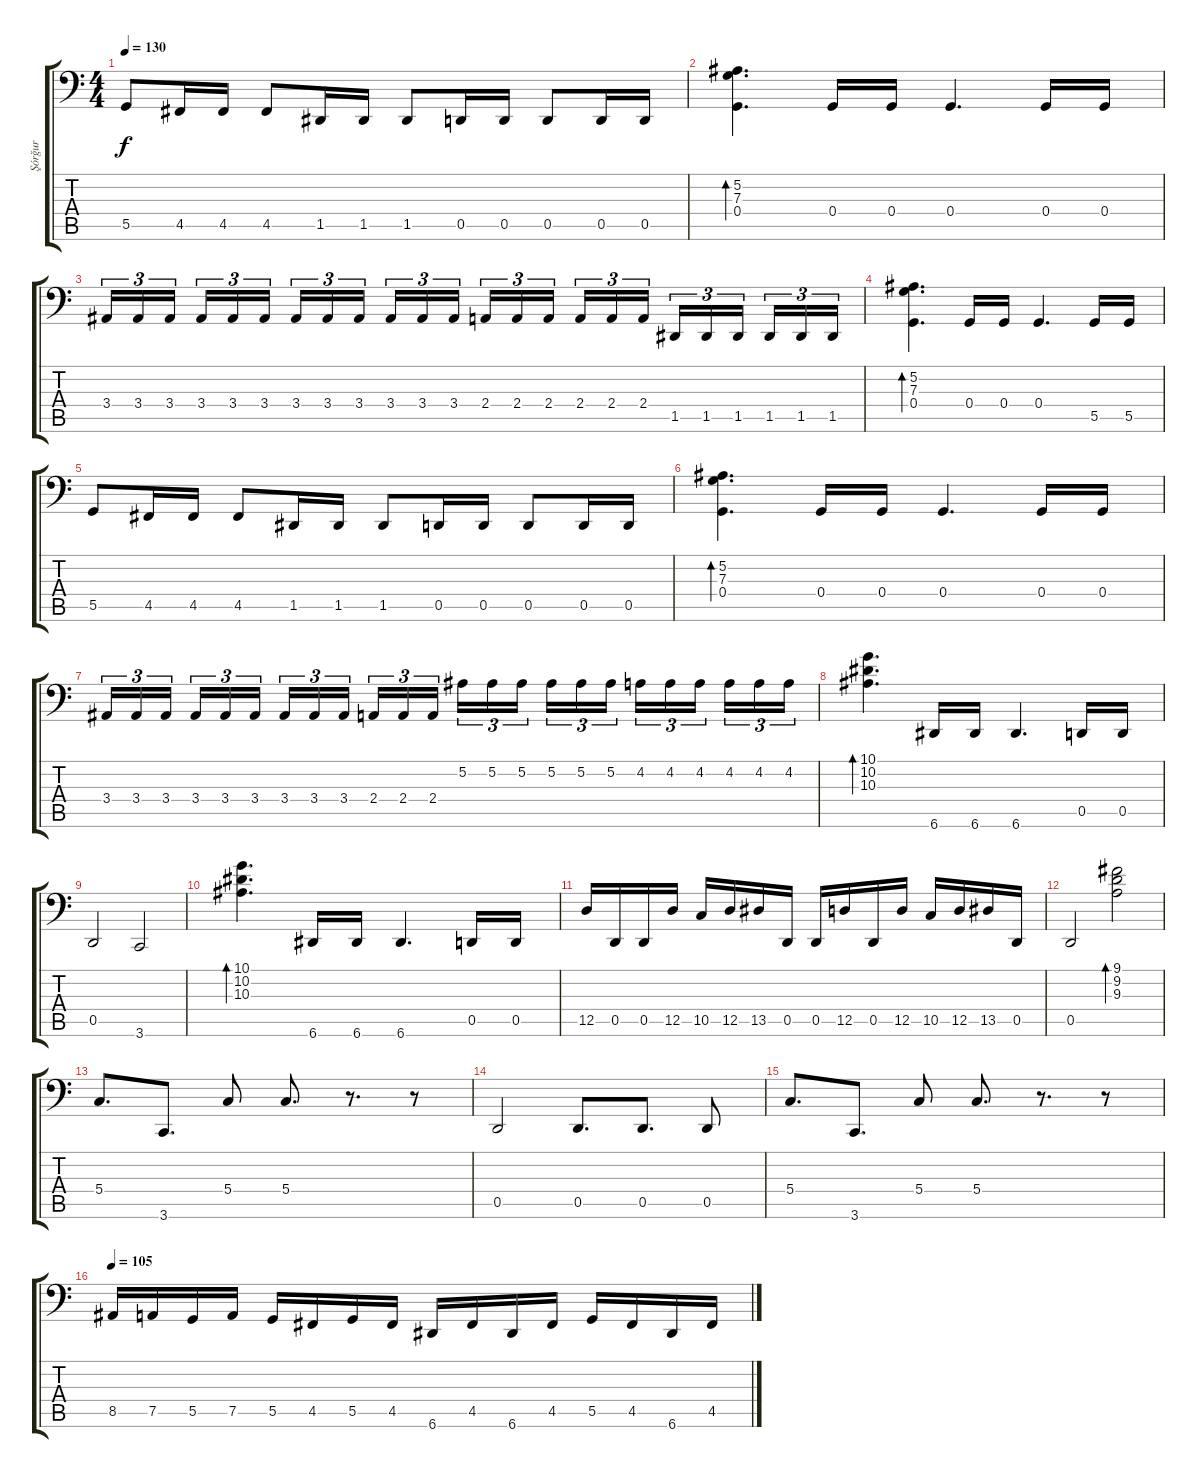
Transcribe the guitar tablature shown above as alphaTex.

\track ("Şórğur" "Şórğur") {instrument distortionguitar}
\staff {score tabs}
\tuning (A2 F2 C2 G1 D1 A0) {hide}
\ts (4 4)
\tempo 130
\clef f4
\ks c
5.5.8{dy f} 4.5.16 4.5.16 4.5.8 1.5.16 1.5.16 1.5.8 0.5.16 0.5.16 0.5.8 0.5.16 0.5.16 |
(5.2 7.3 0.4).4{d bd 60} 0.4.16 0.4.16 0.4.4{d} 0.4.16 0.4.16 |
3.4.16{tu (3 2)} 3.4.16{tu (3 2)} 3.4.16{tu (3 2) beam splitsecondary} 3.4.16{tu (3 2)} 3.4.16{tu (3 2)} 3.4.16{tu (3 2)} 3.4.16{tu (3 2)} 3.4.16{tu (3 2)} 3.4.16{tu (3 2) beam splitsecondary} 3.4.16{tu (3 2)} 3.4.16{tu (3 2)} 3.4.16{tu (3 2)} 2.4.16{tu (3 2)} 2.4.16{tu (3 2)} 2.4.16{tu (3 2) beam splitsecondary} 2.4.16{tu (3 2)} 2.4.16{tu (3 2)} 2.4.16{tu (3 2)} 1.5.16{tu (3 2)} 1.5.16{tu (3 2)} 1.5.16{tu (3 2) beam splitsecondary} 1.5.16{tu (3 2)} 1.5.16{tu (3 2)} 1.5.16{tu (3 2)} |
(5.2 7.3 0.4).4{d bd 60} 0.4.16 0.4.16 0.4.4{d} 5.5.16 5.5.16 |
5.5.8 4.5.16 4.5.16 4.5.8 1.5.16 1.5.16 1.5.8 0.5.16 0.5.16 0.5.8 0.5.16 0.5.16 |
(5.2 7.3 0.4).4{d bd 60} 0.4.16 0.4.16 0.4.4{d} 0.4.16 0.4.16 |
3.4.16{tu (3 2)} 3.4.16{tu (3 2)} 3.4.16{tu (3 2) beam splitsecondary} 3.4.16{tu (3 2)} 3.4.16{tu (3 2)} 3.4.16{tu (3 2)} 3.4.16{tu (3 2)} 3.4.16{tu (3 2)} 3.4.16{tu (3 2) beam splitsecondary} 2.4.16{tu (3 2)} 2.4.16{tu (3 2)} 2.4.16{tu (3 2)} 5.2.16{tu (3 2)} 5.2.16{tu (3 2)} 5.2.16{tu (3 2) beam splitsecondary} 5.2.16{tu (3 2)} 5.2.16{tu (3 2)} 5.2.16{tu (3 2)} 4.2.16{tu (3 2)} 4.2.16{tu (3 2)} 4.2.16{tu (3 2) beam splitsecondary} 4.2.16{tu (3 2)} 4.2.16{tu (3 2)} 4.2.16{tu (3 2)} |
(10.1 10.2 10.3).4{d bd 480} 6.6.16 6.6.16 6.6.4{d} 0.5.16 0.5.16 |
0.5.2 3.6.2 |
(10.1 10.2 10.3).4{d bd 480} 6.6.16 6.6.16 6.6.4{d} 0.5.16 0.5.16 |
12.5.16 0.5.16 0.5.16 12.5.16 10.5.16 12.5.16 13.5.16 0.5.16 0.5.16 12.5.16 0.5.16 12.5.16 10.5.16 12.5.16 13.5.16 0.5.16 |
0.5.2 (9.1 9.2 9.3).2{bd 480} |
5.4.8{d} 3.6.8{d} 5.4.8 5.4.8{d} r.8{d} r.8 |
0.5.2 0.5.8{d} 0.5.8{d} 0.5.8 |
5.4.8{d} 3.6.8{d} 5.4.8 5.4.8{d} r.8{d} r.8 |
\tempo 105
8.5.16 7.5.16 5.5.16 7.5.16 5.5.16 4.5.16 5.5.16 4.5.16 6.6.16 4.5.16 6.6.16 4.5.16 5.5.16 4.5.16 6.6.16 4.5.16
